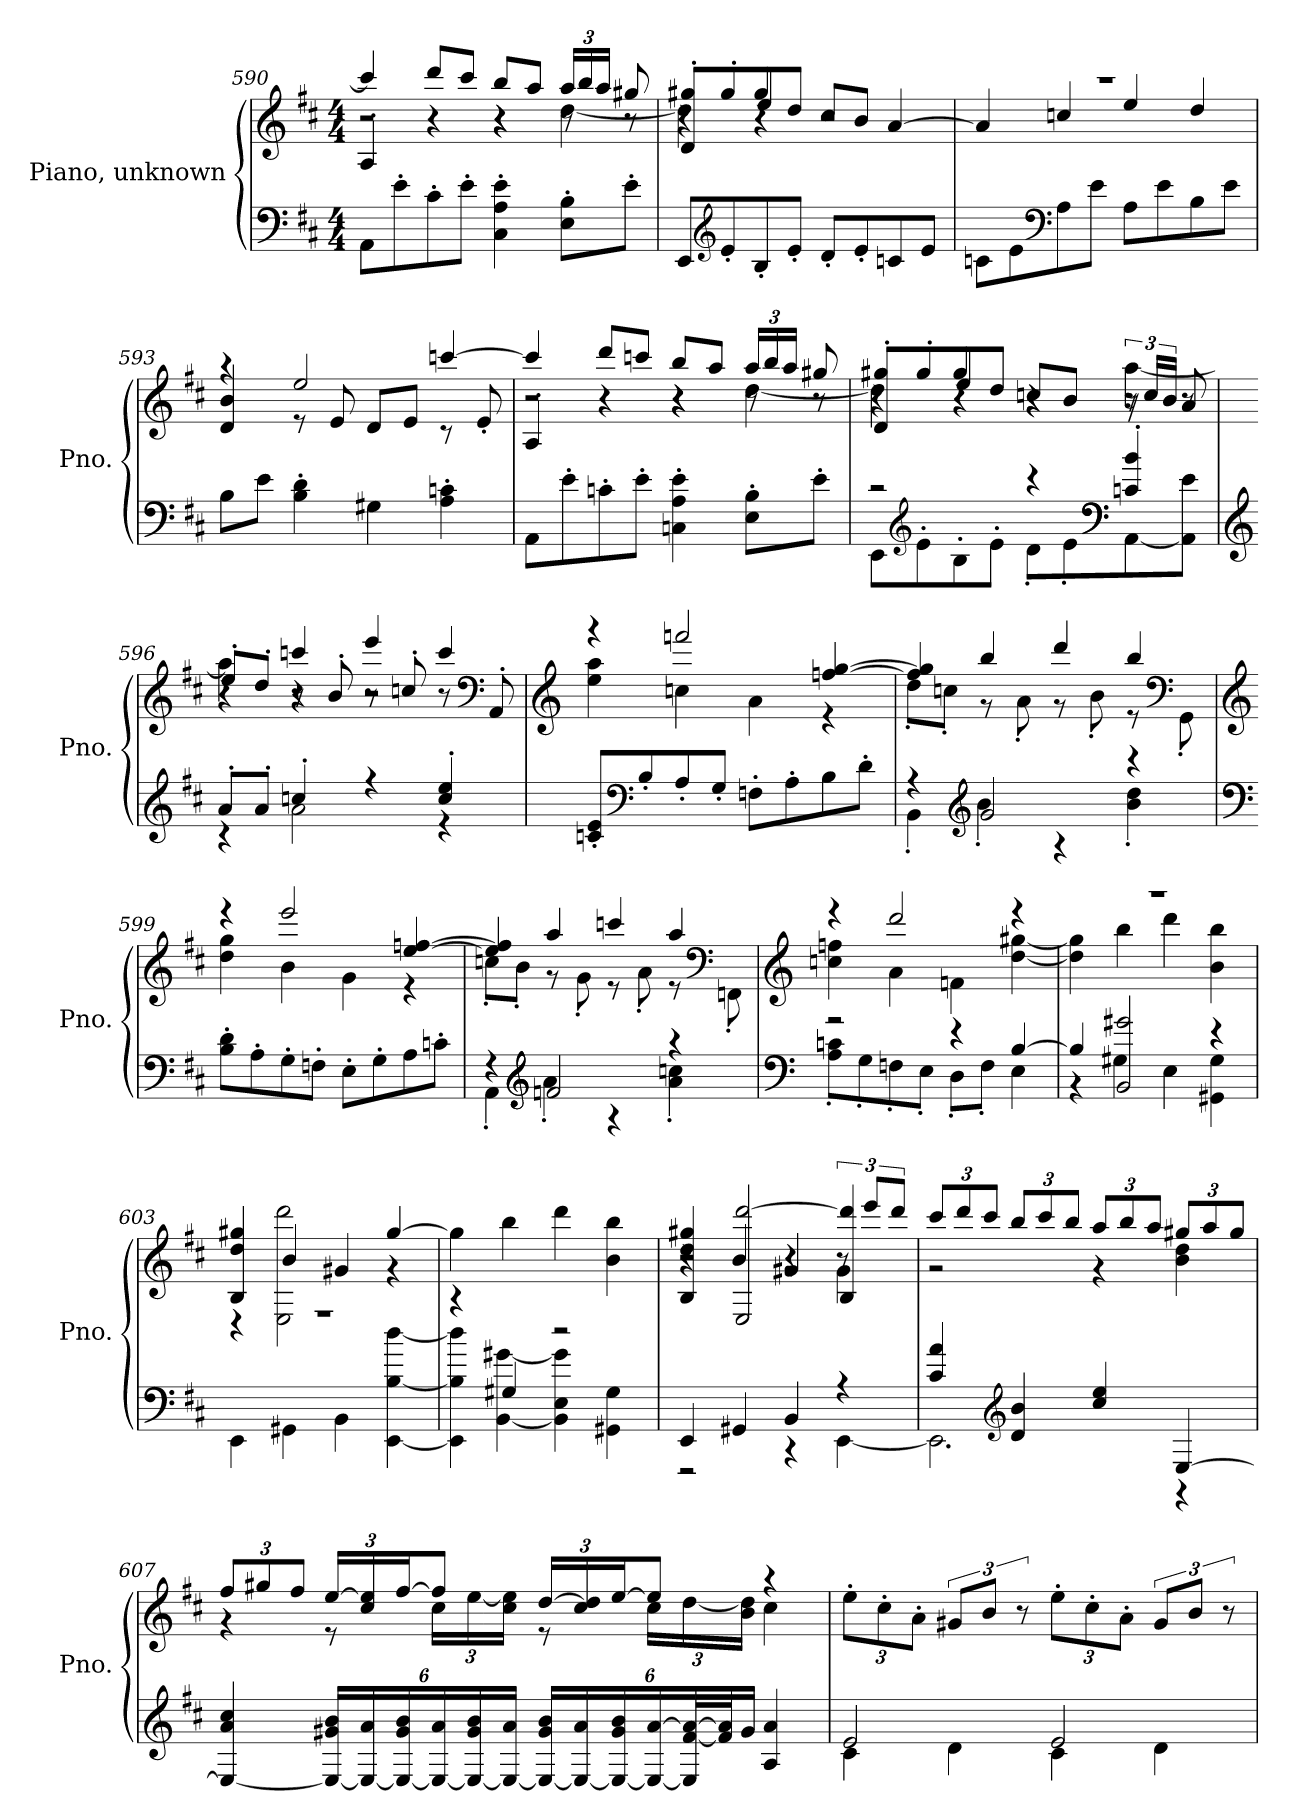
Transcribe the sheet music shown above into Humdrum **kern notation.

**kern	**kern
*part1	*part1
*staff2	*staff1
*I"Piano, unknown	*
*I'Pno.	*
*clefF4	*clefG2
*k[f#c#]	*k[f#c#]
*M4/4	*M4/4
=590	=590
*	*^
*	*	*^
8AA\L	4ccc#/]	2r	4A'/
8e'\	.	.	.
8c#'\	4r	.	8ddd/L
8e'\J	.	.	8ccc#/J
4C#\' 4A\' 4e\'	4r	4r	8bb/L
.	.	.	8aa/J
*	*	*	*Xbrackettup
8E\' 8B\'L	8r	[4dd\	24aa/LL
.	.	.	24bb/
.	.	.	24aa/JJ
8e'\J	8gg#X/	.	8r
!!LO:LB:g=z	!!	!!
=591	=591	=591	=591
8EE/L	4r	4dd\]	8d/' 8gg#X/'L
*clefG2	*	*	*
8e'/	.	.	8gg#'/
8B'/	4gg#/	4r	8ee/
8e'/J	.	.	8dd/J
8d'/L	2r	2r	8cc#/L
8e'/	.	.	8b/J
8cn/	.	.	[4a/
8e/J	.	.	.
*	*	*v	*v
=592	=592	=592
8cn\L	1r	4a/]
8e\	.	.
*clefF4	*	*
8A\	.	4ccn/
8e\J	.	.
8A\L	.	4ee/
8e\	.	.
8B\	.	4dd/
8e\J	.	.
=593	=593	=593
8B\L	4r	4d/ 4b/
8e\J	.	.
4B\' 4d\'	2ee/	8r
.	.	8e/
4G#X\	.	8d/L
.	.	8e/J
4A\' 4cn\'	[4cccn/	8r
.	.	8e'/
!!LO:LB:g=z
=594	=594	=594
*	*	*^
8AA\L	4ccc/]	2r	4A'/
8e'\	.	.	.
8cn'\	4r	.	8ddd/L
8e'\J	.	.	8cccn/J
4Cn\' 4A\' 4e\'	4r	4r	8bb/L
.	.	.	8aa/J
8E\' 8B\'L	8r	[4dd\	24aa/LL
.	.	.	24bb/
.	.	.	24aa/JJ
8e'\J	8gg#X/	.	8r
=595	=595	=595	=595
*^	*	*	*
2r	8EE\L	4r	4dd\]	8d/' 8gg#X/'L
*clefG2	*	*	*	*
.	8e'\	.	.	8gg#'/
.	8B'\	4gg#/	4r	8ee/
.	8e'\J	.	.	8dd/J
4r	8d'\L	4r	4r	8ccn/L
.	8e'\	.	.	8b/J
*clefF4	*	*	*	*
*	*	*	*	*brackettup
4cn/' 4b/'	[8AA\	8r	[4aa\	24r
.	.	.	.	24cc/LL
.	.	.	.	24b/JJ
.	8AA\] 8e\J	8a/	.	8r
!!LO:LB:g=z	!!	!!
=596	=596	=596	=596	=596
*clefG2	*	*	*	*
8a'/L	4r	4r	4aa\]	8ee'/L
8a'/J	.	.	.	8dd'/J
4ccn'/	2a\	4cccn/	4r	8r
.	.	.	.	8b'/
4r	.	4eee/	2r	8r
.	.	.	.	8ccn'/
4cc/' 4ee/'	4r	4ccc/	.	8r
*	*	*clefF4	*	*
.	.	.	.	8AA'/
*v	*v	*	*	*
*	*v	*v	*v
=597	=597
*	*clefG2
*	*^
8cn/' 8e/'L	4r	4ee\ 4aa\
*clefF4	*	*
8B'/	.	.
8A'/	2fffn/	4ccn\
8G'/J	.	.
8Fn'\L	.	4a\
8A'\	.	.
8B\	[4ffn/ [4gg/	4r
8d'\J	.	.
=598	=598	=598
*^	*	*
4r	4BB'\	4ff/] 4gg/]	8dd'\L
.	.	.	8ccn'\J
*clefG2	*	*	*
2g/	4b'\	4bb/	8r
.	.	.	8a'\
.	4r	4ddd/	8r
.	.	.	8b'\
4r	4b\' 4dd\'	4bb/	8r
*	*	*clefF4	*
.	.	.	8GG'\
*v	*v	*	*
!!LO:LB:g=z	!!
=599	=599	=599
*clefF4	*clefG2	*
8B\' 8d\'L	4r	4dd\ 4gg\
8A'\	.	.
8G'\	2eee/	4b\
8Fn'\J	.	.
8E'\L	.	4g\
8G'\	.	.
8A\	[4ee/ [4ffn/	4r
8cn'\J	.	.
=600	=600	=600
*^	*	*
4r	4AA'\	4ee/] 4ff/]	8ccn'\L
.	.	.	8b'\J
*clefG2	*	*	*
2fn/	4a'\	4aa/	8r
.	.	.	8g'\
.	4r	4cccn/	8r
.	.	.	8a'\
4r	4a\' 4ccn\'	4aa/	8r
*	*	*clefF4	*
.	.	.	8FFn'\
=601	=601	=601	=601
*clefF4	*	*clefG2	*
2r	8A\' 8cn\'L	4r	4ccn\ 4ffn\
.	8G'\	.	.
.	8Fn'\	2ddd/	4a\
.	8E'\J	.	.
4r	8D'\L	.	4fn\
.	8F'\J	.	.
[4B/	4E\	4r	[4dd\ [4gg#X\
=602	=602	=602	=602
4B/]	4r	1r	4dd\] 4gg#\]
2BB/ 2g#X/	4G#X\	.	4bb\
.	4E\	.	4ddd\
4r	4GG#X\ 4G#\	.	4b\ 4bb\
!!LO:PB:g=z	!!
=603	=603	=603	=603
1r	4EE\	4B/ 4dd/ 4gg#X/	4r
.	4GG#X\	4b/	2E\ 2ddd\
.	4BB\	4g#X/	.
.	[4EE\ [4B\ [4dd\	[4gg#/	4r
*	*	*v	*v
=604	=604	=604
4r	4EE\] 4B\] 4dd\]	4gg#\]
4G#X/	[4BB\ [4g#X\	4bb\
2r	4BB\] 4E\ 4g#\]	4ddd\
.	4GG#X\ 4G#\	4b\ 4bb\
=605	=605	=605
*	*	*^
*	*	*	*^
4EE/	2r	4B/ 4dd/ 4gg#X/	2r	4r
4GG#X/	.	4b/	.	2E/ [2ddd/
4BB/	4r	4g#X/	4r	.
4r	[4EE\	12r	4g#\	4B/ 4ddd/]
.	.	12eee/L	.	.
.	.	12ddd/J	.	.
*	*	*v	*v	*v
=606	=606	=606
*	*	*Xbrackettup
*	*	*^
4c#/ 4a/	2.EE\]	12ccc#/L	2r
.	.	12ddd/	.
.	.	12ccc#/J	.
*clefG2	*	*	*
4d/ 4b/	.	12bb/L	.
.	.	12ccc#/	.
.	.	12bb/J	.
4cc#/ 4ee/	.	12aa/L	4r
.	.	12bb/	.
.	.	12aa/J	.
[4E/	4r	12gg#X/L	4b\ 4dd\
.	.	12aa/	.
.	.	12gg#/J	.
*v	*v	*	*
!!LO:LB:g=z	!!
=607	=607	=607
4E/_ 4a/ 4cc#/	12ff#/L	4r
.	12gg#X/	.
.	12ff#/J	.
*Xbrackettup	*	*
24E/_ 24g#X/ 24b/LL	[24ee/LL	8r
24E/_ 24a/	24cc#/ 24ee/]	.
24E/_ 24g#/ 24b/	[24ff#/J	.
24E/_ 24a/	8ff#/J]	24cc#\LL
24E/_ 24g#/ 24b/	.	[24ee\
24E/_ 24a/JJ	.	24cc#\ 24ee\]JJ
24E/_ 24g#/ 24b/LL	[24dd/LL	8r
24E/_ 24a/	24cc#/ 24dd/]	.
24E/_ 24g#/ 24b/	[24ee/J	.
24E/_ [24a/	8ee/J]	24cc#\LL
48E/] [48f#/ 48a/_L	.	[24dd\
48f#/] 48a/]J	.	.
24g#/JJ	.	24b\ 24dd\]JJ
4A/ 4a/	4r	4cc#\
*	*v	*v
=608	=608
*^	*
2e/	4c#\	12ee'\L
.	.	12cc#'\
.	.	12a'\J
*	*	*brackettup
.	4d\	12g#X/L
.	.	12b/J
.	.	12r
*	*	*Xbrackettup
2e/	4c#\	12ee'\L
.	.	12cc#'\
.	.	12a'\J
*	*	*brackettup
.	4d\	12g#/L
.	.	12b/J
.	.	12r
*v	*v	*
=	=
*-	*-
